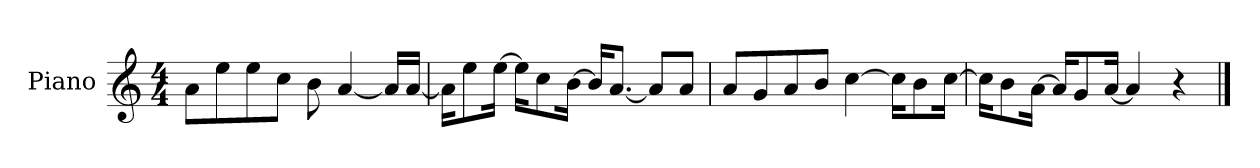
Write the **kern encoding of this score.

**kern
*part1
*staff1
*I"Piano
*I'P-no
*clefG2
*k[]
*M4/4
*MM90
=1
8a\L
8ee\
8ee\
8cc\J
8b\
[4a/
16a/LL]
[16a/JJ
=2
16a\KL]
8ee\
[16ee\Jk
16ee\KL]
8cc\
[16b\Jk
16b/KL]
[8.a/J
8a/L]
8a/J
=3
8a/L
8g/
8a/
8b/J
[4cc\
16cc\KL]
8b\
[16cc\Jk
=4
16cc\KL]
8b\
[16a\Jk
16a/KL]
8g/
[16a/Jk
4a/]
4r
==
*-
